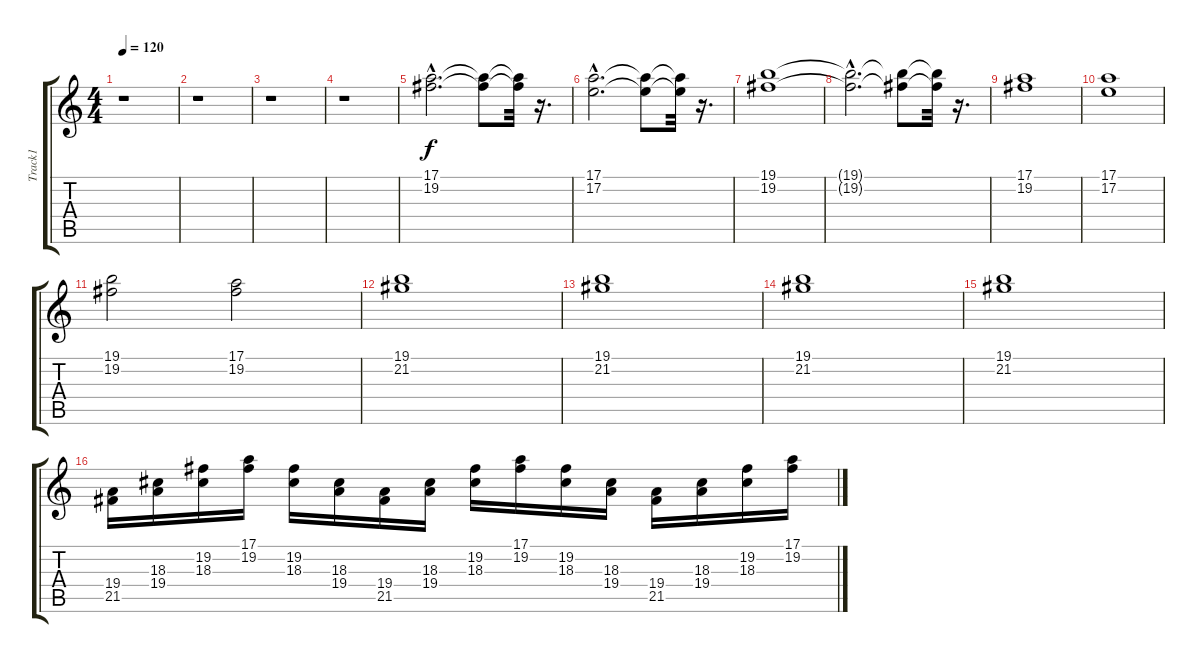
\track ("Track1" "Track1") {instrument harpsichord}
\staff {score tabs}
\tuning (E4 B3 G3 D3 A2 E2) {hide}
\ts (4 4)
\tempo 120
\clef g2
\ks c
r.1{dy f} |
r.1 |
r.1 |
r.1 |
(17.1{hac} 19.2{hac}).2{d volume 10} (17.1{t} 19.2{t}).8 (17.1{t} 19.2{t}).32 r.16{d} |
(17.1{hac} 17.2{hac}).2{d} (17.1{t} 17.2{t}).8 (17.1{t} 17.2{t}).32 r.16{d} |
(19.1 19.2).1 |
(19.1{hac t} 19.2{hac t}).2{d} (19.1{t} 19.2{t}).8 (19.1{t} 19.2{t}).32 r.16{d} |
(17.1 19.2).1 |
(17.1 17.2).1 |
(19.1 19.2).2 (17.1 19.2).2 |
(19.1 21.2).1 |
(19.1 21.2).1 |
(19.1 21.2).1 |
(19.1 21.2).1 |
(19.4 21.5).16 (18.3 19.4).16 (19.2 18.3).16 (17.1 19.2).16 (19.2 18.3).16 (18.3 19.4).16 (19.4 21.5).16 (18.3 19.4).16 (19.2 18.3).16 (17.1 19.2).16 (19.2 18.3).16 (18.3 19.4).16 (19.4 21.5).16 (18.3 19.4).16 (19.2 18.3).16 (17.1 19.2).16
